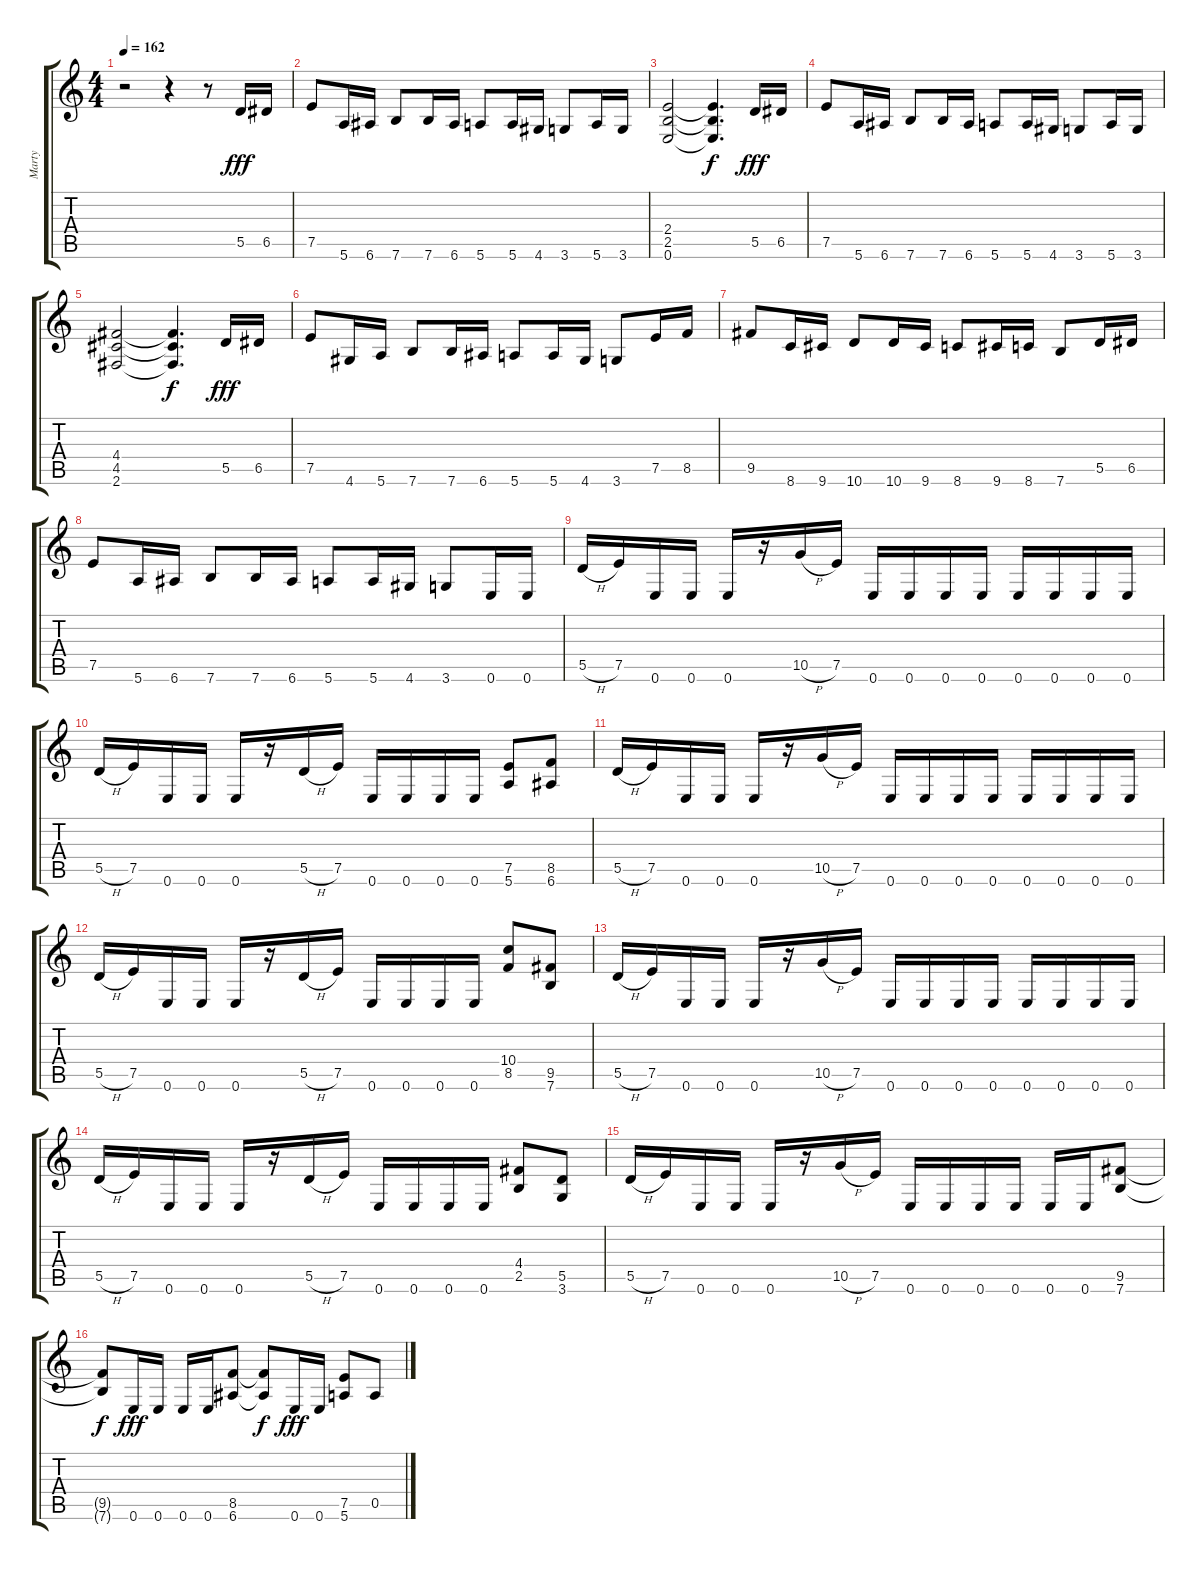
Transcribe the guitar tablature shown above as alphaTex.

\track ("Marty" "Marty") {instrument distortionguitar}
\staff {score tabs}
\tuning (E4 B3 G3 D3 A2 E2) {hide}
\ts (4 4)
\tempo 162
\clef g2
\ks c
r.2{dy fff instrument distortionguitar} r.4 r.8 5.5.16 6.5.16 |
7.5.8 5.6.16 6.6.16 7.6.8 7.6.16 6.6.16 5.6.8 5.6.16 4.6.16 3.6.8 5.6.16 3.6.16 |
(2.4 2.5 0.6).2 (2.4{t} 2.5{t} 0.6{t}).4{d dy f} 5.5.16{dy fff} 6.5.16 |
7.5.8 5.6.16 6.6.16 7.6.8 7.6.16 6.6.16 5.6.8 5.6.16 4.6.16 3.6.8 5.6.16 3.6.16 |
(4.4 4.5 2.6).2 (4.4{t} 4.5{t} 2.6{t}).4{d dy f} 5.5.16{dy fff} 6.5.16 |
7.5.8 4.6.16 5.6.16 7.6.8 7.6.16 6.6.16 5.6.8 5.6.16 4.6.16 3.6.8 7.5.16 8.5.16 |
9.5.8 8.6.16 9.6.16 10.6.8 10.6.16 9.6.16 8.6.8 9.6.16 8.6.16 7.6.8 5.5.16 6.5.16 |
7.5.8 5.6.16 6.6.16 7.6.8 7.6.16 6.6.16 5.6.8 5.6.16 4.6.16 3.6.8 0.6.16 0.6.16 |
5.5{h}.16 7.5.16 0.6.16 0.6.16 0.6.16 r.16 10.5{h}.16 7.5.16 0.6.16 0.6.16 0.6.16 0.6.16 0.6.16 0.6.16 0.6.16 0.6.16 |
5.5{h}.16 7.5.16 0.6.16 0.6.16 0.6.16 r.16 5.5{h}.16 7.5.16 0.6.16 0.6.16 0.6.16 0.6.16 (7.5 5.6).8 (8.5 6.6).8 |
5.5{h}.16 7.5.16 0.6.16 0.6.16 0.6.16 r.16 10.5{h}.16 7.5.16 0.6.16 0.6.16 0.6.16 0.6.16 0.6.16 0.6.16 0.6.16 0.6.16 |
5.5{h}.16 7.5.16 0.6.16 0.6.16 0.6.16 r.16 5.5{h}.16 7.5.16 0.6.16 0.6.16 0.6.16 0.6.16 (10.4 8.5).8 (9.5 7.6).8 |
5.5{h}.16 7.5.16 0.6.16 0.6.16 0.6.16 r.16 10.5{h}.16 7.5.16 0.6.16 0.6.16 0.6.16 0.6.16 0.6.16 0.6.16 0.6.16 0.6.16 |
5.5{h}.16 7.5.16 0.6.16 0.6.16 0.6.16 r.16 5.5{h}.16 7.5.16 0.6.16 0.6.16 0.6.16 0.6.16 (4.4 2.5).8 (5.5 3.6).8 |
5.5{h}.16 7.5.16 0.6.16 0.6.16 0.6.16 r.16 10.5{h}.16 7.5.16 0.6.16 0.6.16 0.6.16 0.6.16 0.6.16 0.6.16 (9.5 7.6).8 |
(9.5{t} 7.6{t}).8{dy f} 0.6.16{dy fff} 0.6.16 0.6.16 0.6.16 (8.5 6.6).8 (8.5{t} 6.6{t}).8{dy f} 0.6.16{dy fff} 0.6.16 (7.5 5.6).8 0.5.8
